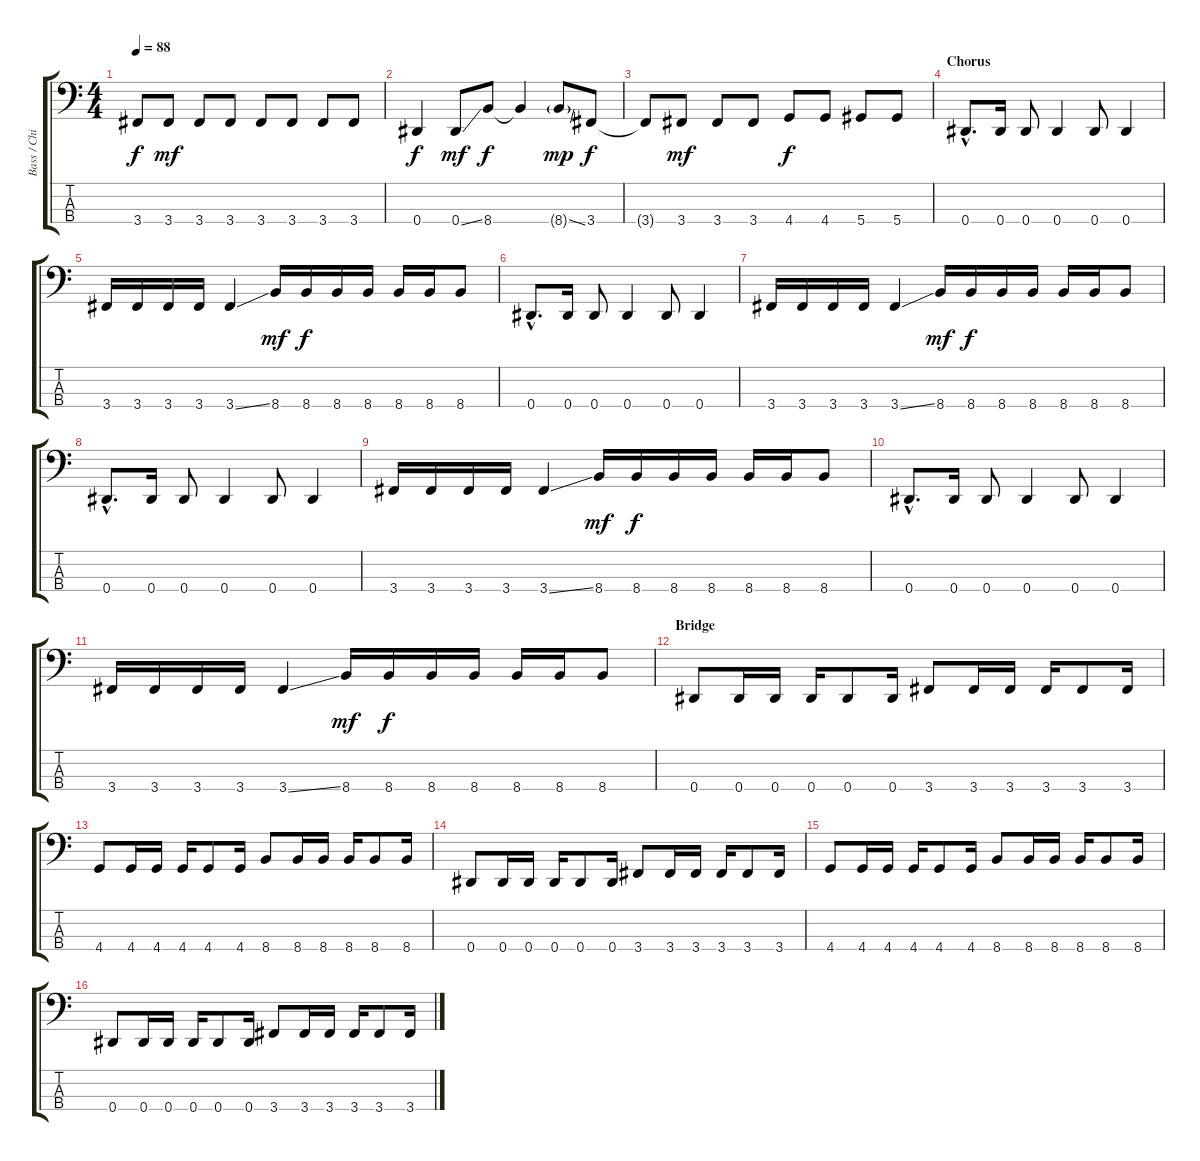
\track ("Bass / Chi Cheng" "Bass / Chi") {instrument electricbassfinger}
\staff {score tabs}
\tuning (Gb2 Db2 Ab1 Eb1) {hide}
\ts (4 4)
\tempo 88
\clef f4
\ks c
3.4{t}.8{dy f} 3.4.8{dy mf} 3.4.8 3.4.8 3.4.8 3.4.8 3.4.8 3.4.8 |
0.4.4{dy f} 0.4{ss}.8{dy mf} 8.4.8{dy f} 8.4{t}.4 8.4{ss g}.8{dy mp} 3.4.8{dy f} |
3.4{t}.8 3.4.8{dy mf} 3.4.8 3.4.8 4.4.8{dy f} 4.4.8 5.4.8 5.4.8 |
\section ("" "Chorus")
0.4{hac}.8{d} 0.4.16 0.4.8 0.4.4 0.4.8 0.4.4 |
3.4.16 3.4.16 3.4.16 3.4.16 3.4{ss}.4 8.4.16{dy mf} 8.4.16{dy f} 8.4.16 8.4.16 8.4.16 8.4.16 8.4.8 |
0.4{hac}.8{d} 0.4.16 0.4.8 0.4.4 0.4.8 0.4.4 |
3.4.16 3.4.16 3.4.16 3.4.16 3.4{ss}.4 8.4.16{dy mf} 8.4.16{dy f} 8.4.16 8.4.16 8.4.16 8.4.16 8.4.8 |
0.4{hac}.8{d} 0.4.16 0.4.8 0.4.4 0.4.8 0.4.4 |
3.4.16 3.4.16 3.4.16 3.4.16 3.4{ss}.4 8.4.16{dy mf} 8.4.16{dy f} 8.4.16 8.4.16 8.4.16 8.4.16 8.4.8 |
0.4{hac}.8{d} 0.4.16 0.4.8 0.4.4 0.4.8 0.4.4 |
3.4.16 3.4.16 3.4.16 3.4.16 3.4{ss}.4 8.4.16{dy mf} 8.4.16{dy f} 8.4.16 8.4.16 8.4.16 8.4.16 8.4.8 |
\section ("" "Bridge")
0.4.8 0.4.16 0.4.16 0.4.16 0.4.8 0.4.16 3.4.8 3.4.16 3.4.16 3.4.16 3.4.8 3.4.16 |
4.4.8 4.4.16 4.4.16 4.4.16 4.4.8 4.4.16 8.4.8 8.4.16 8.4.16 8.4.16 8.4.8 8.4.16 |
0.4.8 0.4.16 0.4.16 0.4.16 0.4.8 0.4.16 3.4.8 3.4.16 3.4.16 3.4.16 3.4.8 3.4.16 |
4.4.8 4.4.16 4.4.16 4.4.16 4.4.8 4.4.16 8.4.8 8.4.16 8.4.16 8.4.16 8.4.8 8.4.16 |
0.4.8 0.4.16 0.4.16 0.4.16 0.4.8 0.4.16 3.4.8 3.4.16 3.4.16 3.4.16 3.4.8 3.4.16
